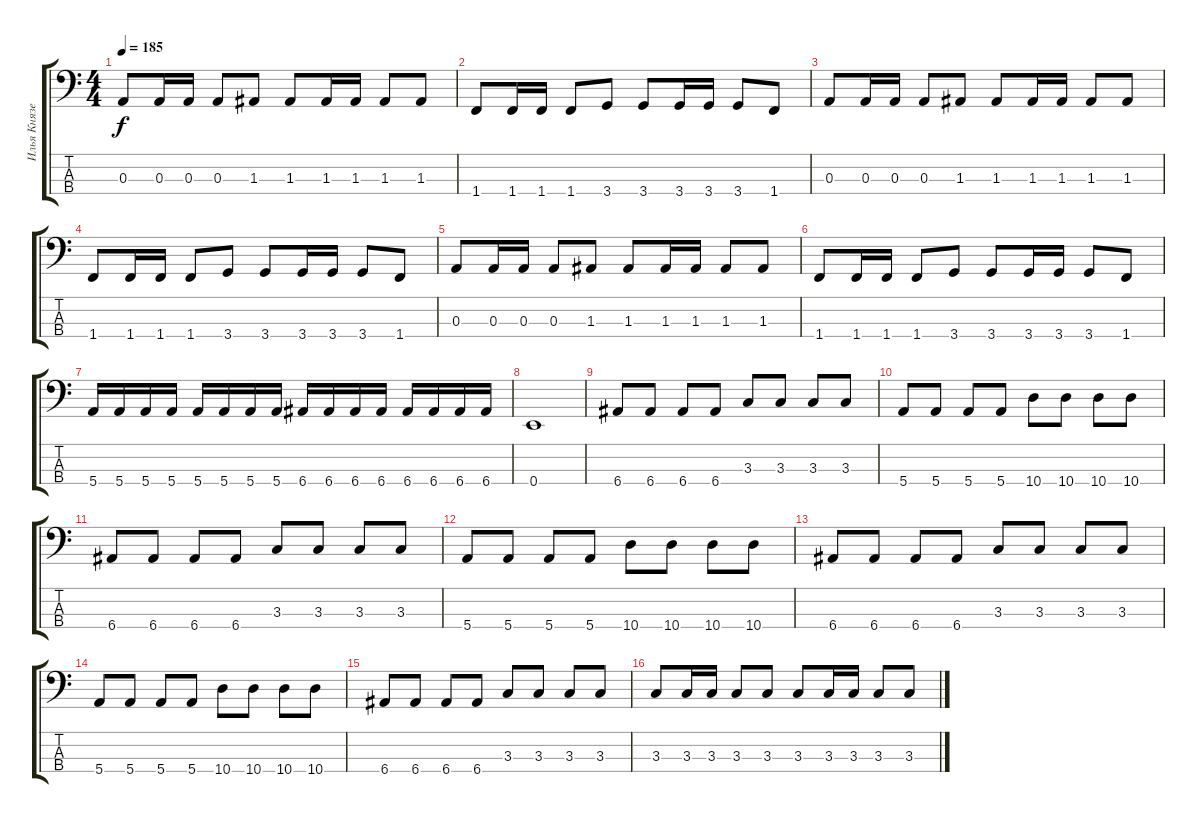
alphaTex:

\track ("Илья Князев" "Илья Князе") {instrument electricbasspick}
\staff {score tabs}
\tuning (G2 D2 A1 E1) {hide}
\ts (4 4)
\tempo 185
\clef f4
\ks c
0.3.8{dy f} 0.3.16 0.3.16 0.3.8 1.3.8 1.3.8 1.3.16 1.3.16 1.3.8 1.3.8 |
1.4.8 1.4.16 1.4.16 1.4.8 3.4.8 3.4.8 3.4.16 3.4.16 3.4.8 1.4.8 |
0.3.8 0.3.16 0.3.16 0.3.8 1.3.8 1.3.8 1.3.16 1.3.16 1.3.8 1.3.8 |
1.4.8 1.4.16 1.4.16 1.4.8 3.4.8 3.4.8 3.4.16 3.4.16 3.4.8 1.4.8 |
0.3.8 0.3.16 0.3.16 0.3.8 1.3.8 1.3.8 1.3.16 1.3.16 1.3.8 1.3.8 |
1.4.8 1.4.16 1.4.16 1.4.8 3.4.8 3.4.8 3.4.16 3.4.16 3.4.8 1.4.8 |
5.4.16 5.4.16 5.4.16 5.4.16 5.4.16 5.4.16 5.4.16 5.4.16 6.4.16 6.4.16 6.4.16 6.4.16 6.4.16 6.4.16 6.4.16 6.4.16 |
0.4.1 |
6.4.8 6.4.8 6.4.8 6.4.8 3.3.8 3.3.8 3.3.8 3.3.8 |
5.4.8 5.4.8 5.4.8 5.4.8 10.4.8 10.4.8 10.4.8 10.4.8 |
6.4.8 6.4.8 6.4.8 6.4.8 3.3.8 3.3.8 3.3.8 3.3.8 |
5.4.8 5.4.8 5.4.8 5.4.8 10.4.8 10.4.8 10.4.8 10.4.8 |
6.4.8 6.4.8 6.4.8 6.4.8 3.3.8 3.3.8 3.3.8 3.3.8 |
5.4.8 5.4.8 5.4.8 5.4.8 10.4.8 10.4.8 10.4.8 10.4.8 |
6.4.8 6.4.8 6.4.8 6.4.8 3.3.8 3.3.8 3.3.8 3.3.8 |
3.3.8 3.3.16 3.3.16 3.3.8 3.3.8 3.3.8 3.3.16 3.3.16 3.3.8 3.3.8
